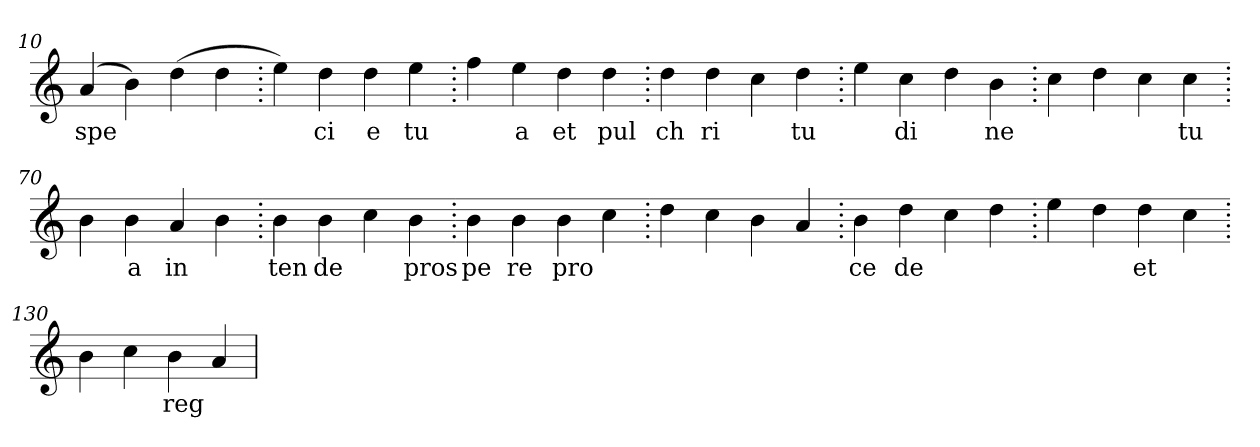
**kern	**text
*part1	*part1
*staff1	*staff1
*clefG2	*
=10.	=10.
(>4a	spe
4b)	.
(>4dd	.
4dd	.
=20.	=20.
4ee)	.
4dd	ci
4dd	e
4ee	tu
=30.	=30.
4ff	.
4ee	a
4dd	et
4dd	pul
=40.	=40.
4dd	ch
4dd	ri
4cc	.
4dd	tu
=50.	=50.
4ee	.
4cc	di
4dd	.
4b	ne
=60.	=60.
4cc	.
4dd	.
4cc	.
4cc	tu
=70.	=70.
4b	.
4b	a
4a	in
4b	.
=80.	=80.
4b	ten
4b	de
4cc	.
4b	pros
=90.	=90.
4b	pe
4b	re
4b	pro
4cc	.
=100.	=100.
4dd	.
4cc	.
4b	.
4a	.
=110.	=110.
4b	ce
4dd	de
4cc	.
4dd	.
=120.	=120.
4ee	.
4dd	.
4dd	et
4cc	.
=130.	=130.
4b	.
4cc	.
4b	reg
4a	.
=	=
*-	*-
